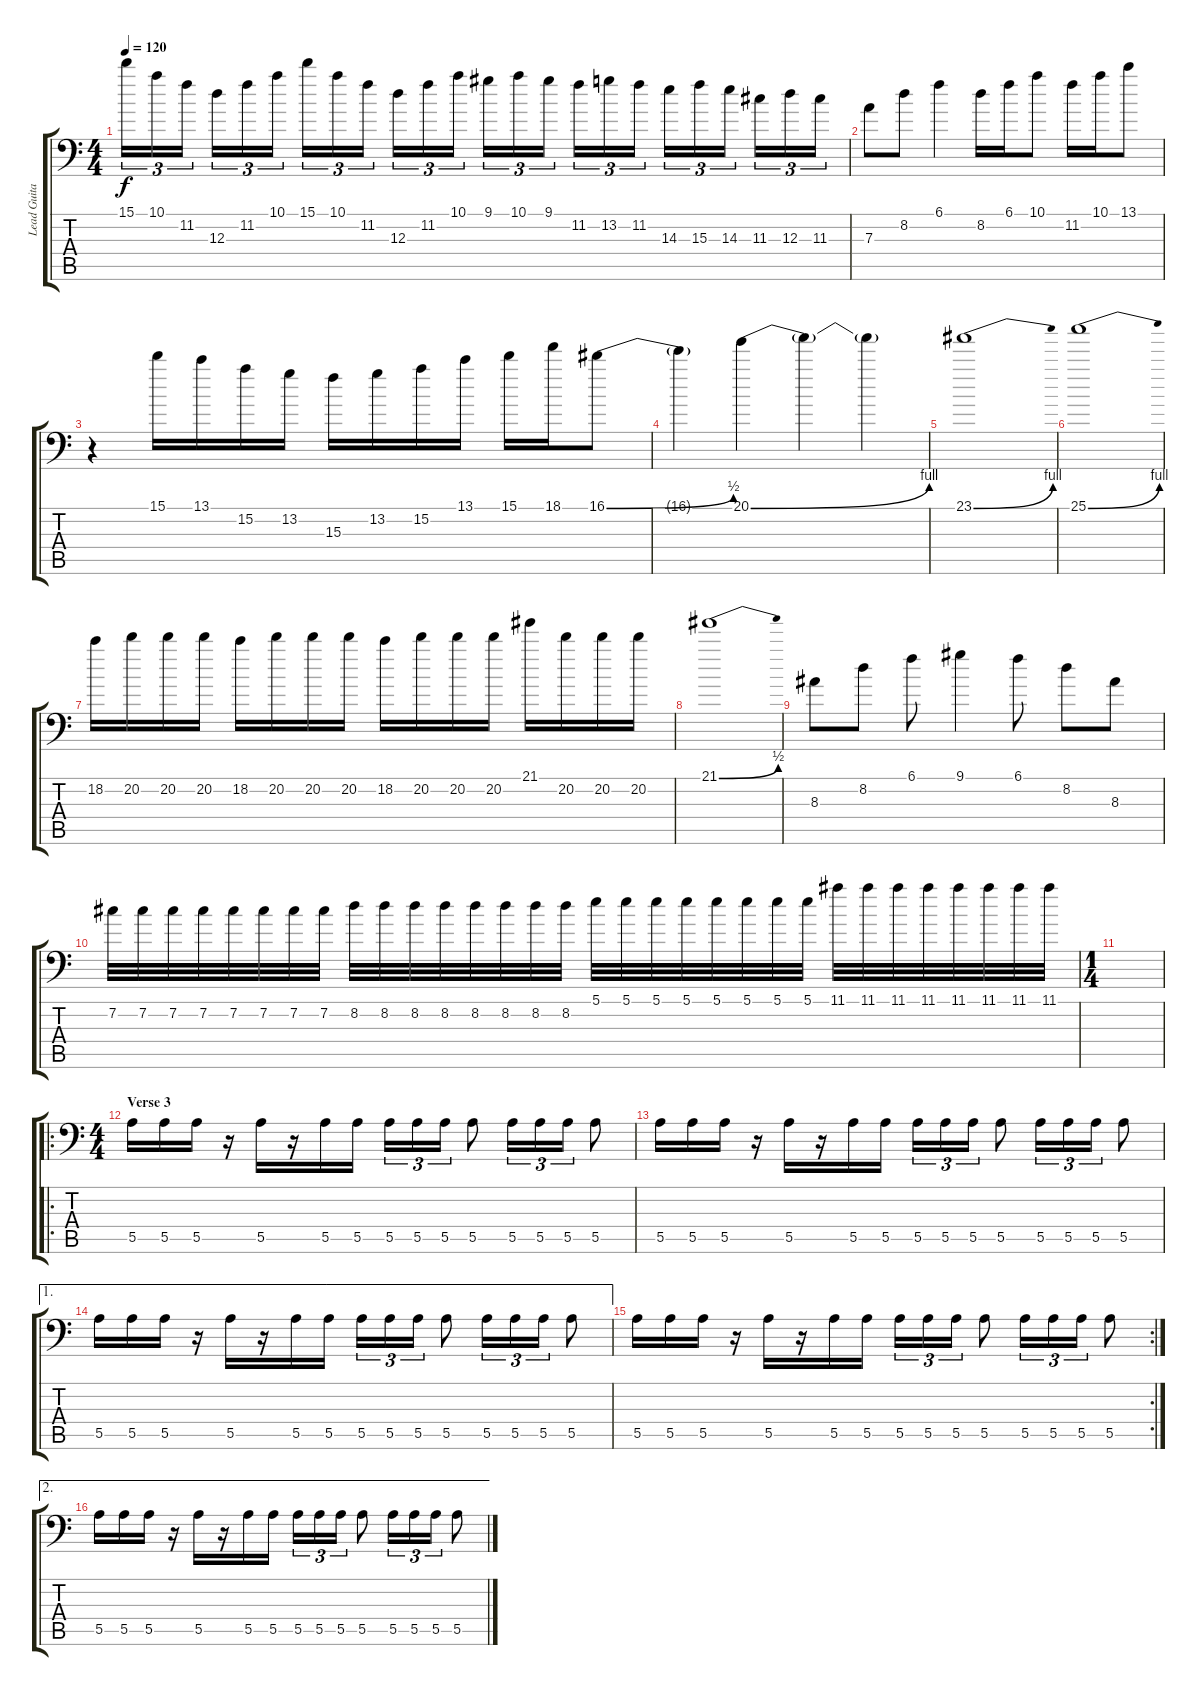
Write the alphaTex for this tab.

\track ("Lead Guitar" "Lead Guita") {instrument distortionguitar}
\staff {score tabs}
\tuning (B3 Gb3 D3 A2 E2 A1) {hide}
\ts (4 4)
\tempo 120
\clef f4
\ks c
15.1.16{tu (3 2) dy f} 10.1.16{tu (3 2)} 11.2.16{tu (3 2)} 12.3.16{tu (3 2)} 11.2.16{tu (3 2)} 10.1.16{tu (3 2)} 15.1.16{tu (3 2)} 10.1.16{tu (3 2)} 11.2.16{tu (3 2)} 12.3.16{tu (3 2)} 11.2.16{tu (3 2)} 10.1.16{tu (3 2)} 9.1.16{tu (3 2)} 10.1.16{tu (3 2)} 9.1.16{tu (3 2)} 11.2.16{tu (3 2)} 13.2.16{tu (3 2)} 11.2.16{tu (3 2)} 14.3.16{tu (3 2)} 15.3.16{tu (3 2)} 14.3.16{tu (3 2)} 11.3.16{tu (3 2)} 12.3.16{tu (3 2)} 11.3.16{tu (3 2)} |
7.3.8 8.2.8 6.1.4 8.2.16 6.1.16 10.1.8 11.2.16 10.1.16 13.1.8 |
r.4 15.1.16 13.1.16 15.2.16 13.2.16 15.3.16 13.2.16 15.2.16 13.1.16 15.1.16 18.1.16 16.1{be (bend 0 0 60 2)}.8 |
16.1{t}.4 20.1{be (bend 0 0 60 4)}.4 20.1{t}.4 20.1{t}.4 |
23.1{be (bend 0 0 60 4)}.1 |
25.1{be (bend 0 0 60 4)}.1 |
18.2.16 20.2.16 20.2.16 20.2.16 18.2.16 20.2.16 20.2.16 20.2.16 18.2.16 20.2.16 20.2.16 20.2.16 21.1.16 20.2.16 20.2.16 20.2.16 |
21.1{be (bend 0 0 60 2)}.1 |
8.3.8 8.2.8 6.1.8 9.1.4 6.1.8 8.2.8 8.3.8 |
7.2.32 7.2.32 7.2.32 7.2.32 7.2.32 7.2.32 7.2.32 7.2.32 8.2.32 8.2.32 8.2.32 8.2.32 8.2.32 8.2.32 8.2.32 8.2.32 5.1.32 5.1.32 5.1.32 5.1.32 5.1.32 5.1.32 5.1.32 5.1.32 11.1.32 11.1.32 11.1.32 11.1.32 11.1.32 11.1.32 11.1.32 11.1.32 |
\ts (1 4)
|
\ro
\ts (4 4)
\section ("" "Verse 3")
5.5.16 5.5.16 5.5.16 r.16 5.5.16 r.16 5.5.16 5.5.16 5.5.16{tu (3 2)} 5.5.16{tu (3 2)} 5.5.16{tu (3 2)} 5.5.8 5.5.16{tu (3 2)} 5.5.16{tu (3 2)} 5.5.16{tu (3 2)} 5.5.8 |
5.5.16 5.5.16 5.5.16 r.16 5.5.16 r.16 5.5.16 5.5.16 5.5.16{tu (3 2)} 5.5.16{tu (3 2)} 5.5.16{tu (3 2)} 5.5.8 5.5.16{tu (3 2)} 5.5.16{tu (3 2)} 5.5.16{tu (3 2)} 5.5.8 |
\ae 1
5.5.16 5.5.16 5.5.16 r.16 5.5.16 r.16 5.5.16 5.5.16 5.5.16{tu (3 2)} 5.5.16{tu (3 2)} 5.5.16{tu (3 2)} 5.5.8 5.5.16{tu (3 2)} 5.5.16{tu (3 2)} 5.5.16{tu (3 2)} 5.5.8 |
\rc 2
5.5.16 5.5.16 5.5.16 r.16 5.5.16 r.16 5.5.16 5.5.16 5.5.16{tu (3 2)} 5.5.16{tu (3 2)} 5.5.16{tu (3 2)} 5.5.8 5.5.16{tu (3 2)} 5.5.16{tu (3 2)} 5.5.16{tu (3 2)} 5.5.8 |
\ae 2
5.5.16 5.5.16 5.5.16 r.16 5.5.16 r.16 5.5.16 5.5.16 5.5.16{tu (3 2)} 5.5.16{tu (3 2)} 5.5.16{tu (3 2)} 5.5.8 5.5.16{tu (3 2)} 5.5.16{tu (3 2)} 5.5.16{tu (3 2)} 5.5.8
